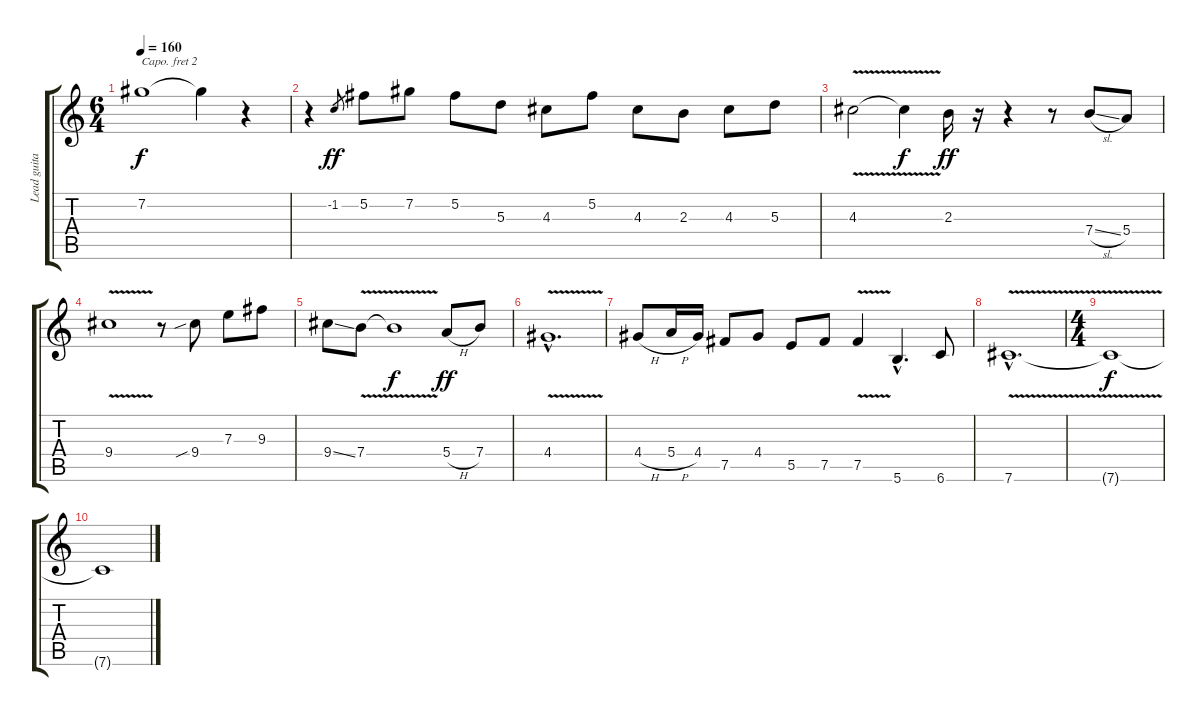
\track ("Lead guitar" "Lead guita") {instrument electricguitarjazz}
\staff {score tabs}
\capo 2
\tuning (E4 B3 G3 D3 A2 E2) {hide}
\ts (6 4)
\tempo 160
\clef g2
\ks c
7.2{t}.1{dy f} 7.2{t}.4 r.4 |
r.4 -1.2.8{gr dy ff} 5.2.8 7.2.8 5.2.8 5.3.8 4.3.8 5.2.8 4.3.8 2.3.8 4.3.8 5.3.8 |
4.3{v}.2 4.3{t}.4{dy f} 2.3.16{dy ff} r.16 r.4 r.8 7.4{sl}.8 5.4.8 |
9.4{v}.1 r.8 9.4{sib}.8 7.3.8 9.3.8 |
9.4{ss}.8 7.4{v}.8 7.4{t}.1{dy f} 5.4{h}.8{dy ff} 7.4.8 |
4.4{v hac}.1{d} |
4.4{h}.8 5.4{h}.16 4.4.16 7.5.8 4.4.8 5.5.8 7.5.8 7.5{v}.4 5.6{hac}.4{d} 6.6.8 |
7.6{v hac}.1{d} |
\ts (4 4)
7.6{t}.1{dy f volume 0} |
7.6{t}.1
